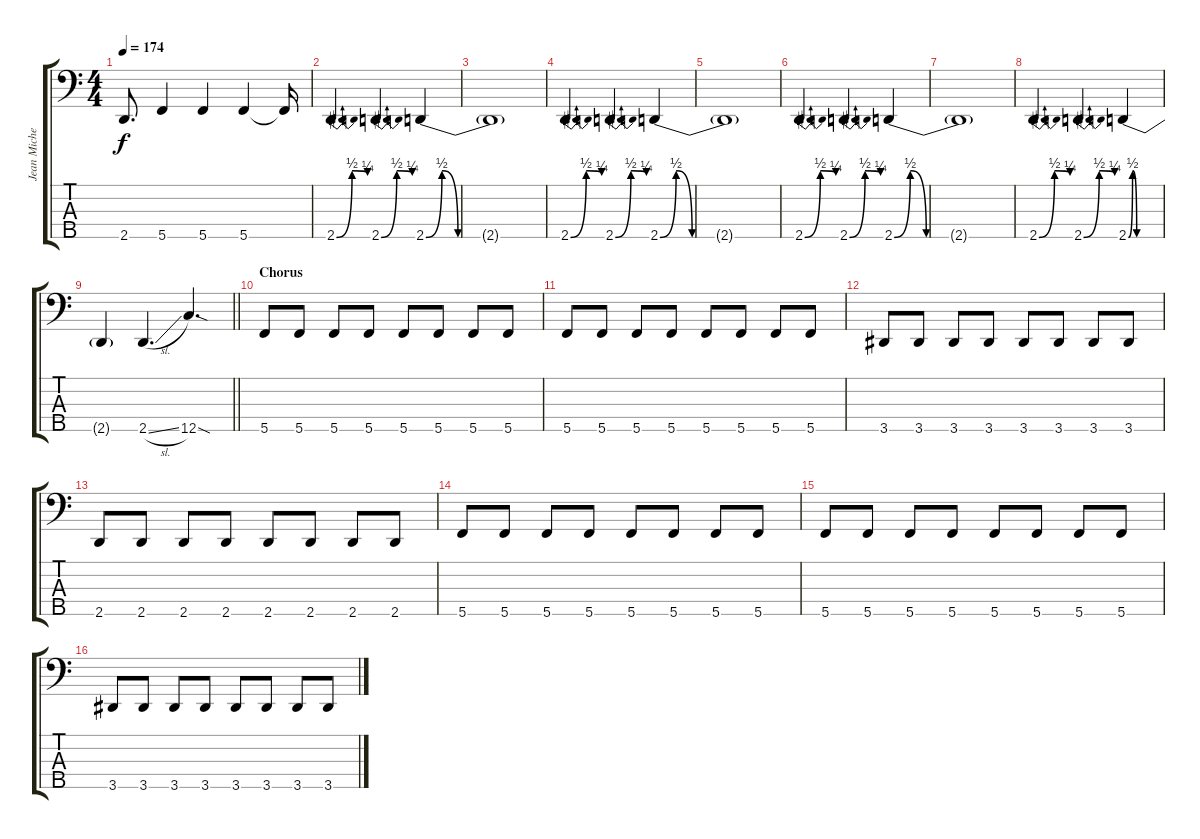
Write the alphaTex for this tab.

\track ("Jean Michel Labadie - BASS" "Jean Miche") {instrument electricbasspick}
\staff {score tabs}
\tuning (F2 C2 G1 D1 C1) {hide}
\ts (4 4)
\tempo 174
\clef f4
\ks c
2.5{t}.8{d dy f} 5.5.4 5.5.4 5.5.4 5.5{t}.16 |
2.5{be (bendrelease 0 0 30 2 30 2 60 1)}.4{d} 2.5{be (bendrelease 0 0 30 2 30 2 60 1)}.4{d} 2.5{be (custom 0 0 8 2 16 0 60 0)}.4 |
2.5{t}.1 |
2.5{be (bendrelease 0 0 30 2 30 2 60 1)}.4{d} 2.5{be (bendrelease 0 0 30 2 30 2 60 1)}.4{d} 2.5{be (custom 0 0 8 2 16 0 60 0)}.4 |
2.5{t}.1 |
2.5{be (bendrelease 0 0 30 2 30 2 60 1)}.4{d} 2.5{be (bendrelease 0 0 30 2 30 2 60 1)}.4{d} 2.5{be (custom 0 0 8 2 16 0 60 0)}.4 |
2.5{t}.1 |
2.5{be (bendrelease 0 0 30 2 30 2 60 1)}.4{d} 2.5{be (bendrelease 0 0 30 2 30 2 60 1)}.4{d} 2.5{be (custom 0 0 8 2 16 0 60 0)}.4 |
\barLineRight lightlight
2.5{t}.4 2.5{sl}.4{d} 12.5{sod}.4{d} |
\section ("" "Chorus")
5.5.8 5.5.8 5.5.8 5.5.8 5.5.8 5.5.8 5.5.8 5.5.8 |
5.5.8 5.5.8 5.5.8 5.5.8 5.5.8 5.5.8 5.5.8 5.5.8 |
3.5.8 3.5.8 3.5.8 3.5.8 3.5.8 3.5.8 3.5.8 3.5.8 |
2.5.8 2.5.8 2.5.8 2.5.8 2.5.8 2.5.8 2.5.8 2.5.8 |
5.5.8 5.5.8 5.5.8 5.5.8 5.5.8 5.5.8 5.5.8 5.5.8 |
5.5.8 5.5.8 5.5.8 5.5.8 5.5.8 5.5.8 5.5.8 5.5.8 |
3.5.8 3.5.8 3.5.8 3.5.8 3.5.8 3.5.8 3.5.8 3.5.8
